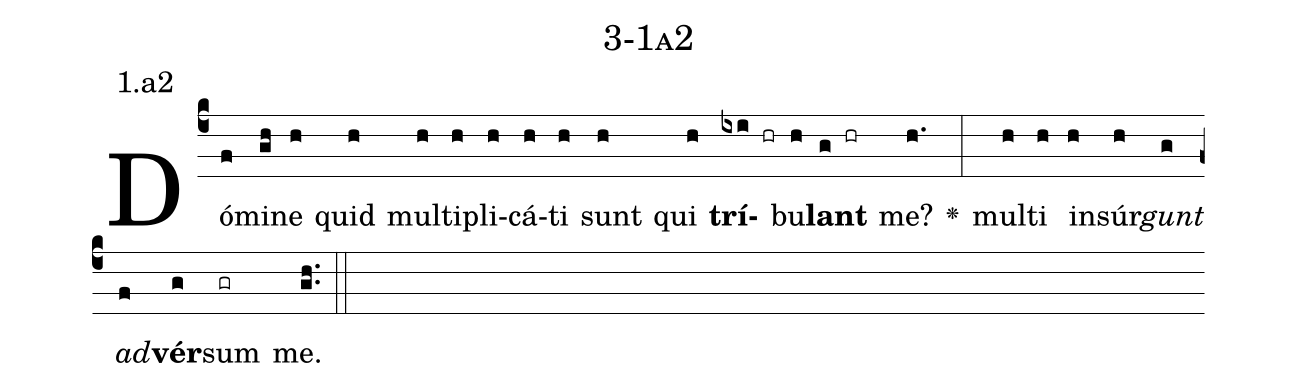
name: 3-1a2;
annotation: 1.a2;
%%
(c4)Dó(f)mi(gh)ne(h) quid(h) mul(h)ti(h)pli(h)cá(h)ti(h) sunt(h) qui(h) <b>trí</b>(ixi hr)bu(h)<b>lant</b>(g hr) me?(h.) <v>\greheightstar</v>(:) mul(h)ti(h) in(h)súr(h)<i>gunt</i>(g) <i>ad</i>(f)<b>vér</b>(g)sum(gr) me.(gh..) (::)


%E(h) u(h) o(g) u(f) a(g) e.(gh..) (::)
